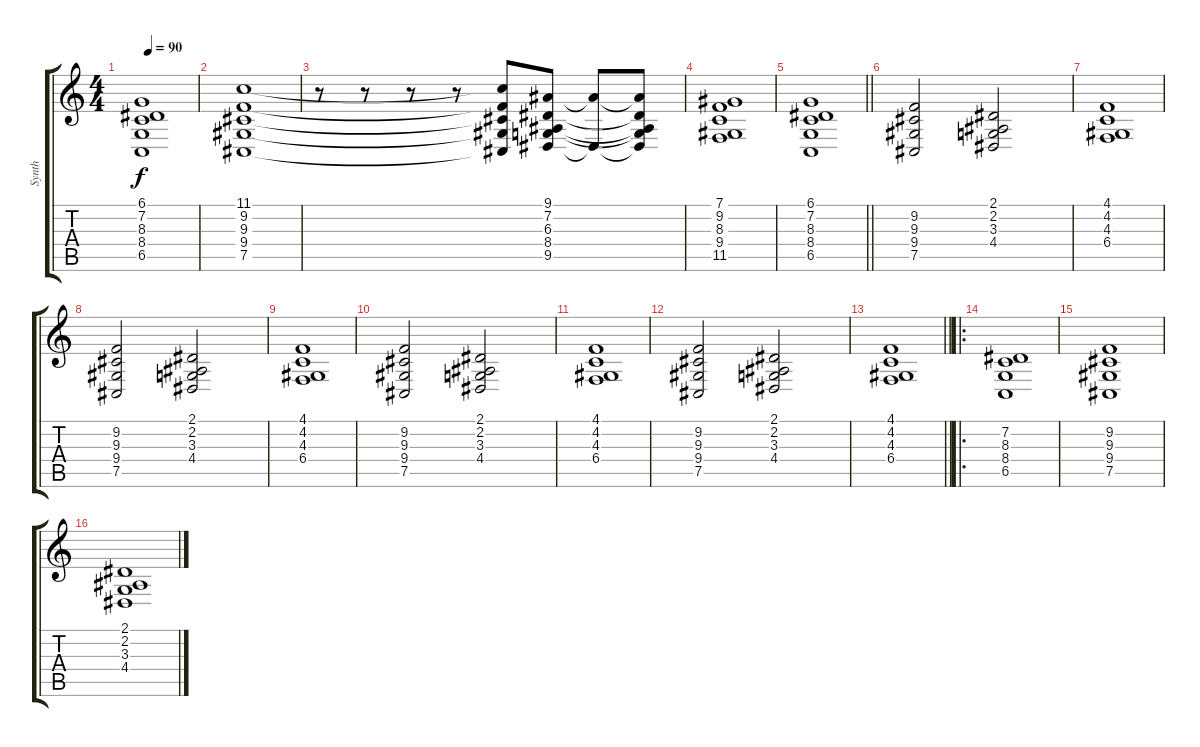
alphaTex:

\track ("Synth" "Synth") {instrument pad2warm}
\staff {score tabs}
\tuning (Db4 Ab3 E3 B2 Gb2 Db2) {hide}
\ts (4 4)
\tempo 90
\clef g2
\ks c
(6.1 7.2 8.3 8.4 6.5).1{dy f} |
(11.1 9.2 9.3 9.4 7.5).1 |
r.8 r.8 r.8 r.8 (11.1{t} 9.2{t} 9.3{t} 9.4{t} 7.5{t}).8 (9.1 7.2 6.3 8.4 9.5).8 (9.1{t} 9.5{t}).8 (9.1{t} 7.2{t} 6.3{t} 8.4{t} 9.5{t}).8 |
(7.1 9.2 8.3 9.4 11.5).1 |
\barLineRight lightlight
(6.1 7.2 8.3 8.4 6.5).1 |
\section ("" "")
(9.2 9.3 9.4 7.5).2 (2.1 2.2 3.3 4.4).2 |
(4.1 4.2 4.3 6.4).1 |
(9.2 9.3 9.4 7.5).2 (2.1 2.2 3.3 4.4).2 |
(4.1 4.2 4.3 6.4).1 |
(9.2 9.3 9.4 7.5).2 (2.1 2.2 3.3 4.4).2 |
(4.1 4.2 4.3 6.4).1 |
(9.2 9.3 9.4 7.5).2 (2.1 2.2 3.3 4.4).2 |
\barLineRight lightlight
(4.1 4.2 4.3 6.4).1 |
\ro
\section ("" "")
(7.2 8.3 8.4 6.5).1 |
(9.2 9.3 9.4 7.5).1 |
(2.1 2.2 3.3 4.4).1
